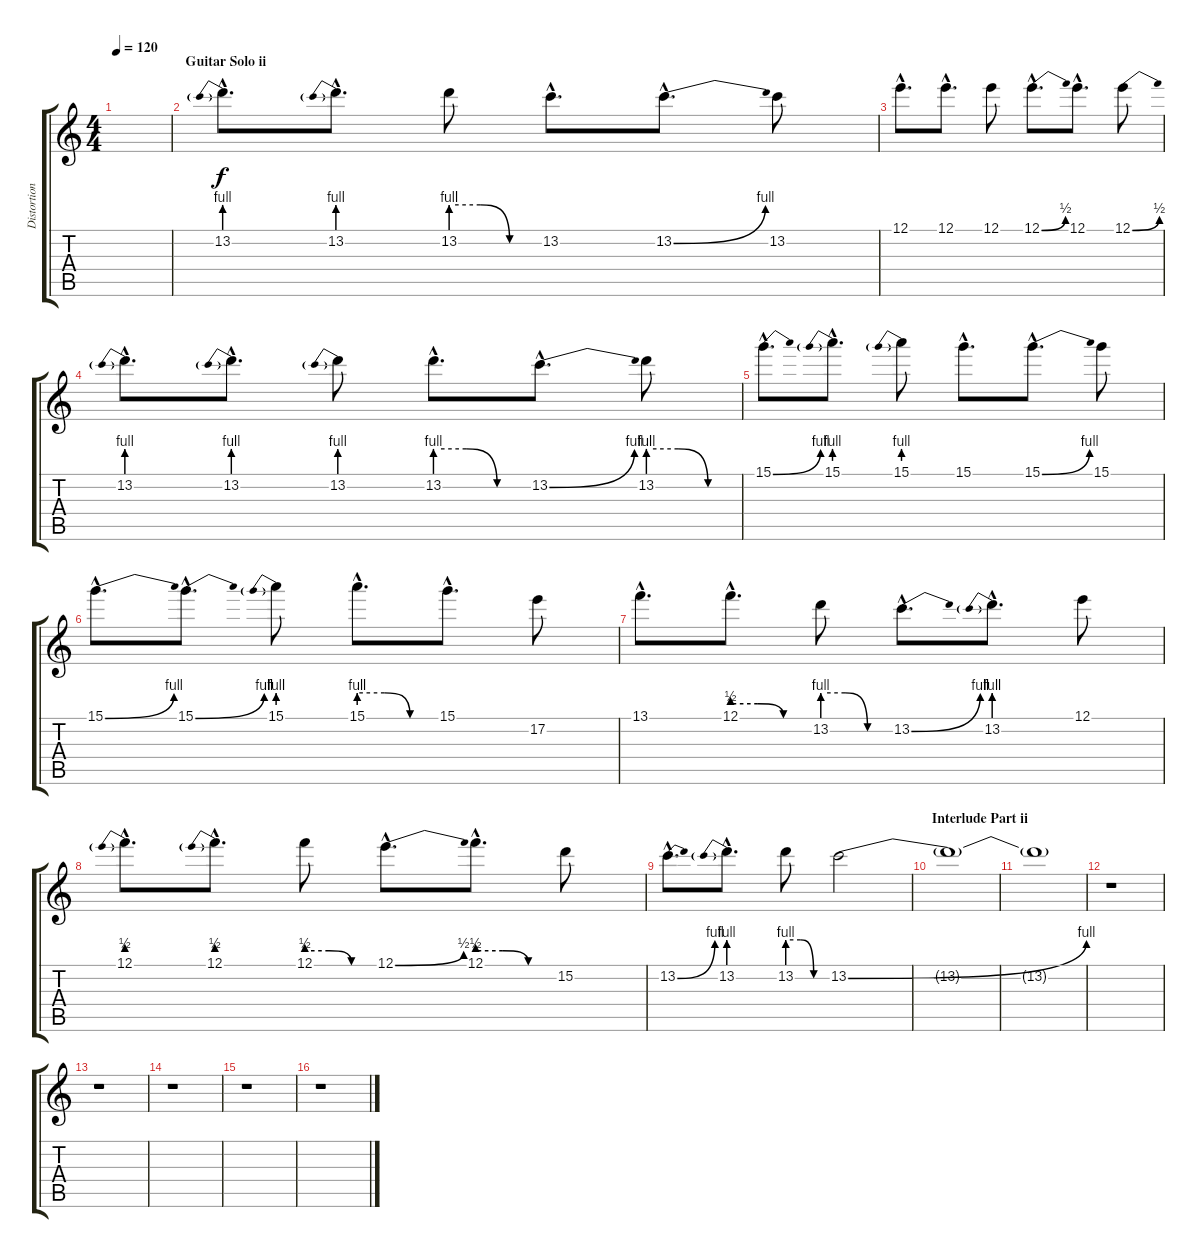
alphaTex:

\track ("Distortion Guitar" "Distortion") {instrument distortionguitar}
\staff {score tabs}
\tuning (E4 B3 G3 D3 A2 D2) {hide}
\ts (4 4)
\tempo 120
\clef g2
\ks c
|
\section ("" "Guitar Solo ii")
13.2{be (prebend 0 4 60 4) hac}.8{d balance 8} 13.2{be (prebend 0 4 60 4) hac}.8{d} 13.2{be (custom 0 4 20 4 40 0 60 0)}.8 13.2{hac}.8{d} 13.2{be (bend 0 0 60 4) hac}.8{d} 13.2.8 |
12.1{hac}.8{d} 12.1{hac}.8{d} 12.1.8 12.1{be (bend 0 0 60 2) hac}.8{d} 12.1{hac}.8{d} 12.1{be (bend 0 0 60 2)}.8 |
13.2{be (prebend 0 4 60 4) hac}.8{d} 13.2{be (prebend 0 4 60 4) hac}.8{d} 13.2{be (prebend 0 4 60 4)}.8 13.2{be (custom 0 4 20 4 40 0 60 0) hac}.8{d} 13.2{be (bend 0 0 60 4) hac}.8{d} 13.2{be (custom 0 4 20 4 40 0 60 0)}.8 |
15.1{be (bend 0 0 60 4) hac}.8{d} 15.1{be (prebend 0 4 60 4) hac}.8{d} 15.1{be (prebend 0 4 60 4)}.8 15.1{hac}.8{d} 15.1{be (bend 0 0 60 4) hac}.8{d} 15.1.8 |
15.1{be (bend 0 0 60 4) hac}.8{d} 15.1{be (bend 0 0 60 4) hac}.8{d} 15.1{be (prebend 0 4 60 4)}.8 15.1{be (custom 0 4 20 4 40 0 60 0) hac}.8{d} 15.1{hac}.8{d} 17.2.8 |
13.1{hac}.8{d} 12.1{be (custom 0 2 20 2 40 0 60 0) hac}.8{d} 13.2{be (custom 0 4 20 4 40 0 60 0)}.8 13.2{be (bend 0 0 60 4) hac}.8{d} 13.2{be (prebend 0 4 60 4) hac}.8{d} 12.1.8 |
12.1{be (prebend 0 2 60 2) hac}.8{d} 12.1{be (prebend 0 2 60 2) hac}.8{d} 12.1{be (custom 0 2 20 2 40 0 60 0)}.8 12.1{be (bend 0 0 60 2) hac}.8{d} 12.1{be (custom 0 2 20 2 40 0 60 0) hac}.8{d} 15.2.8 |
13.2{be (bend 0 0 60 4) hac}.8{d} 13.2{be (prebend 0 4 60 4) hac}.8{d} 13.2{be (custom 0 4 20 4 40 0 60 0)}.8 13.2{be (bend 0 0 60 4)}.2{volume 0} |
\section ("" "Interlude Part ii")
13.2{t}.1 |
13.2{t}.1 |
r.1 |
r.1{volume 16 balance 16} |
r.1 |
r.1 |
r.1
